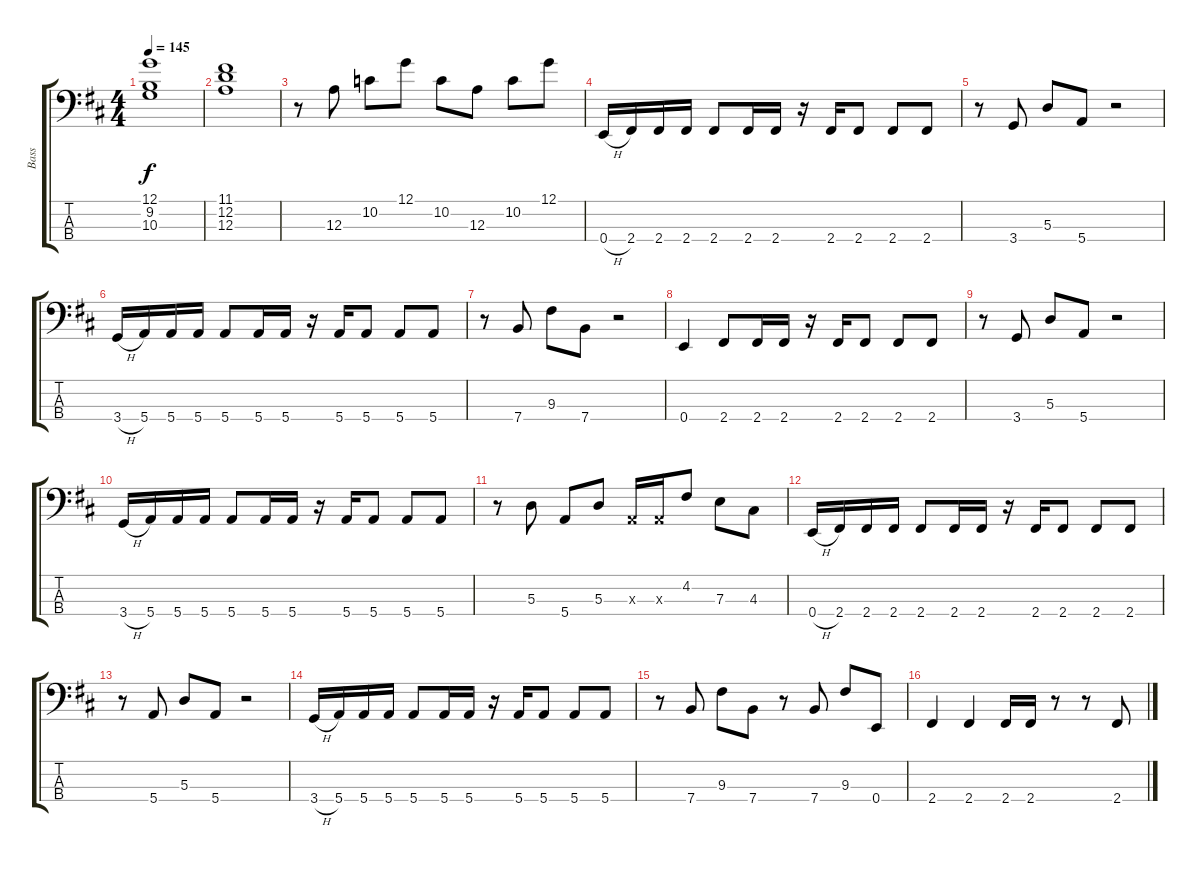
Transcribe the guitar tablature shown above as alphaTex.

\track ("     Bass" "     Bass") {instrument electricbassfinger}
\staff {score tabs}
\tuning (G2 D2 A1 E1) {hide}
\ts (4 4)
\tempo 145
\clef f4
\ks d
(12.1 9.2 10.3).1{dy f} |
(11.1 12.2 12.3).1 |
r.8 12.3.8 10.2.8 12.1.8 10.2.8 12.3.8 10.2.8 12.1.8 |
0.4{h}.16 2.4.16 2.4.16 2.4.16 2.4.8 2.4.16 2.4.16 r.16 2.4.16 2.4.8 2.4.8 2.4.8 |
r.8 3.4.8 5.3.8 5.4.8 r.2 |
3.4{h}.16 5.4.16 5.4.16 5.4.16 5.4.8 5.4.16 5.4.16 r.16 5.4.16 5.4.8 5.4.8 5.4.8 |
r.8 7.4.8 9.3.8 7.4.8 r.2 |
0.4.4 2.4.8 2.4.16 2.4.16 r.16 2.4.16 2.4.8 2.4.8 2.4.8 |
r.8 3.4.8 5.3.8 5.4.8 r.2 |
3.4{h}.16 5.4.16 5.4.16 5.4.16 5.4.8 5.4.16 5.4.16 r.16 5.4.16 5.4.8 5.4.8 5.4.8 |
r.8 5.3.8 5.4.8 5.3.8 0.3{x}.16 0.3{x}.16 4.2.8 7.3.8 4.3.8 |
0.4{h}.16 2.4.16 2.4.16 2.4.16 2.4.8 2.4.16 2.4.16 r.16 2.4.16 2.4.8 2.4.8 2.4.8 |
r.8 5.4.8 5.3.8 5.4.8 r.2 |
3.4{h}.16 5.4.16 5.4.16 5.4.16 5.4.8 5.4.16 5.4.16 r.16 5.4.16 5.4.8 5.4.8 5.4.8 |
r.8 7.4.8 9.3.8 7.4.8 r.8 7.4.8 9.3.8 0.4.8 |
2.4.4 2.4.4 2.4.16 2.4.16 r.8 r.8 2.4.8
